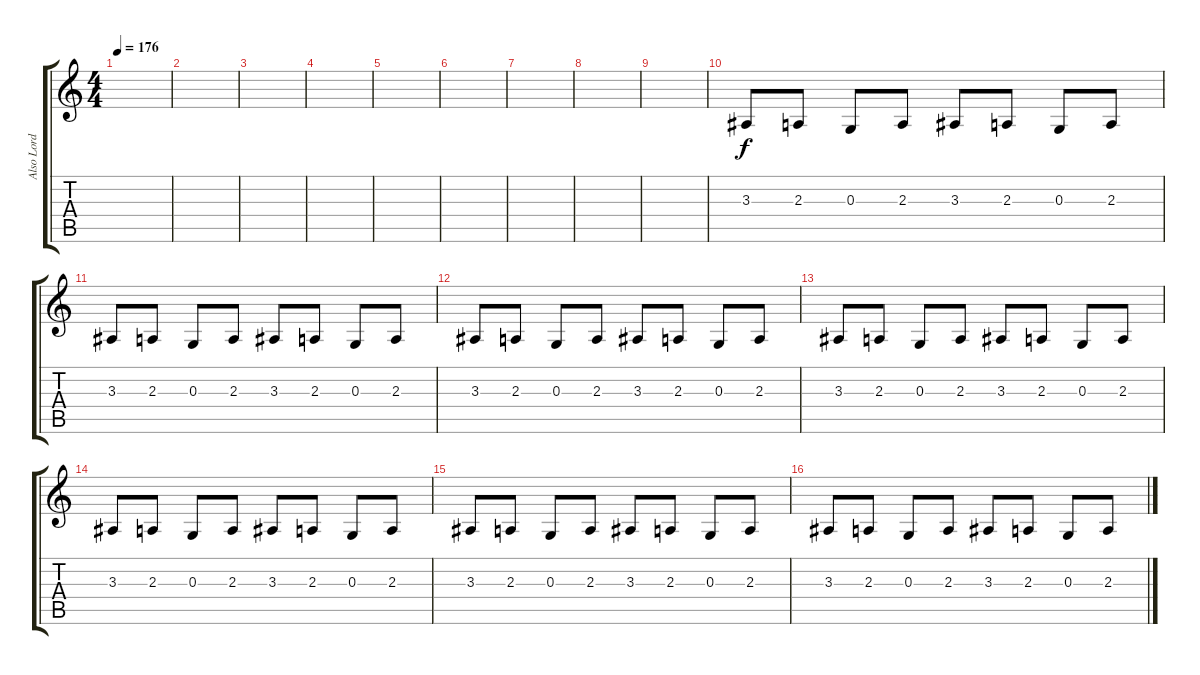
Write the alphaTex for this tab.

\track ("Also Lord Gold" "Also Lord ") {instrument lead1square}
\staff {score tabs}
\tuning (E4 B3 G3 D3 A2 E2) {hide}
\ts (4 4)
\tempo 176
\clef g2
\ks c
|
|
|
|
|
|
|
|
|
3.3.8 2.3.8 0.3.8 2.3.8 3.3.8 2.3.8 0.3.8 2.3.8 |
3.3.8 2.3.8 0.3.8 2.3.8 3.3.8 2.3.8 0.3.8 2.3.8 |
3.3.8 2.3.8 0.3.8 2.3.8 3.3.8 2.3.8 0.3.8 2.3.8 |
3.3.8 2.3.8 0.3.8 2.3.8 3.3.8 2.3.8 0.3.8 2.3.8 |
3.3.8 2.3.8 0.3.8 2.3.8 3.3.8 2.3.8 0.3.8 2.3.8 |
3.3.8 2.3.8 0.3.8 2.3.8 3.3.8 2.3.8 0.3.8 2.3.8 |
3.3.8 2.3.8 0.3.8 2.3.8 3.3.8 2.3.8 0.3.8 2.3.8
